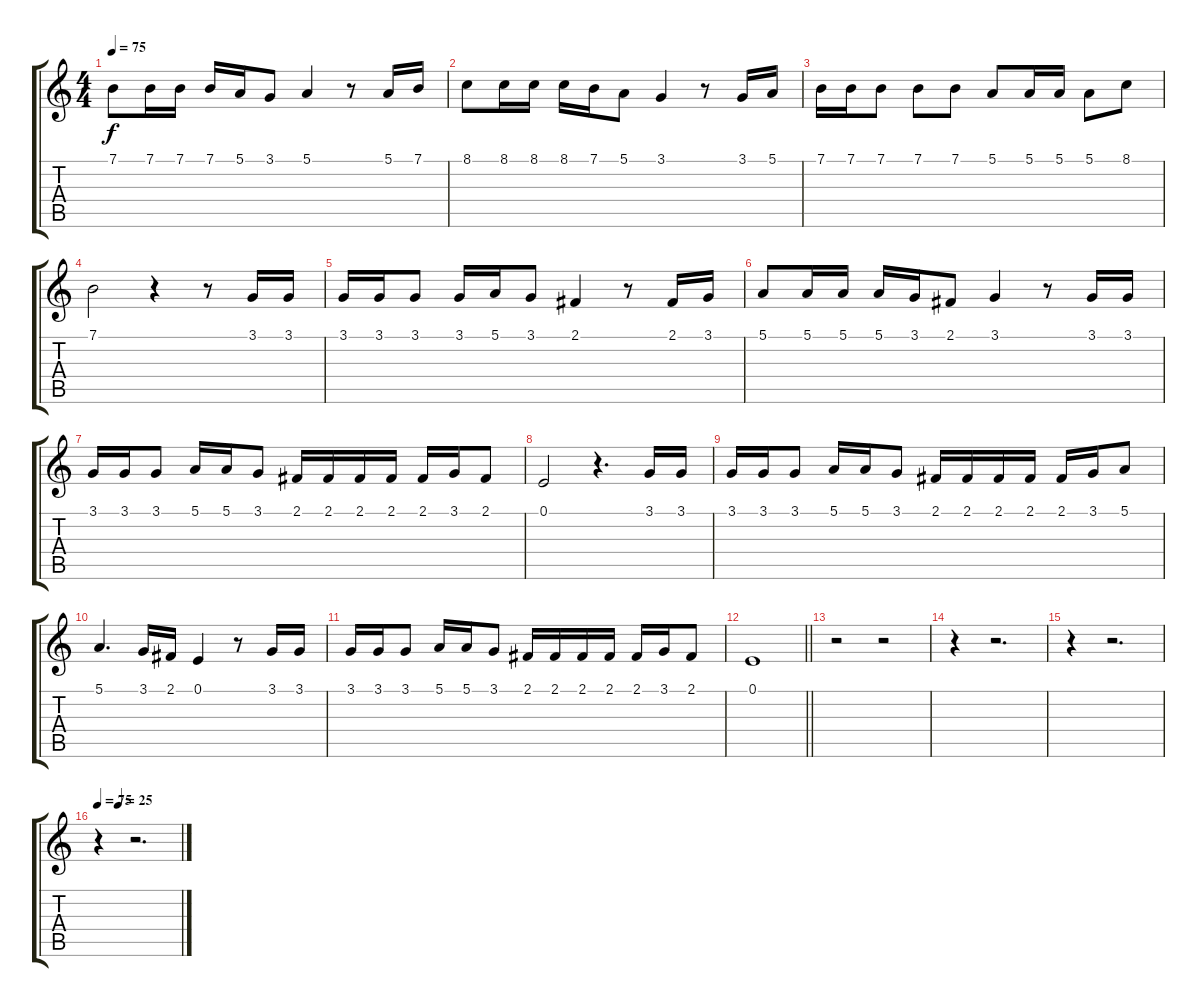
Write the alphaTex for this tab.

\track "" {instrument lead6voice}
\staff {score tabs}
\tuning (E4 B3 G3 D3 A2 E2) {hide}
\ts (4 4)
\tempo 75
\clef g2
\ks c
7.1.8{txt "" dy f} 7.1.16 7.1.16 7.1.16 5.1.16 3.1.8 5.1.4 r.8 5.1.16{txt ""} 7.1.16 |
8.1.8{txt ""} 8.1.16 8.1.16 8.1.16 7.1.16 5.1.8 3.1.4 r.8 3.1.16{txt ""} 5.1.16 |
7.1.16 7.1.16 7.1.8 7.1.8 7.1.8 5.1.8 5.1.16 5.1.16 5.1.8 8.1.8 |
7.1.2{txt ""} r.4 r.8 3.1.16{txt ""} 3.1.16 |
3.1.16 3.1.16 3.1.8 3.1.16 5.1.16 3.1.8 2.1.4 r.8 2.1.16{txt ""} 3.1.16 |
5.1.8 5.1.16 5.1.16 5.1.16 3.1.16 2.1.8 3.1.4 r.8 3.1.16{txt ""} 3.1.16 |
3.1.16{txt ""} 3.1.16 3.1.8 5.1.16 5.1.16 3.1.8 2.1.16 2.1.16 2.1.16 2.1.16 2.1.16 3.1.16 2.1.8 |
0.1.2 r.4{d} 3.1.16{txt ""} 3.1.16 |
3.1.16{txt ""} 3.1.16 3.1.8 5.1.16 5.1.16 3.1.8 2.1.16 2.1.16 2.1.16 2.1.16 2.1.16 3.1.16 5.1.8 |
5.1.4{d} 3.1.16 2.1.16 0.1.4 r.8 3.1.16 3.1.16 |
3.1.16{txt ""} 3.1.16 3.1.8 5.1.16 5.1.16 3.1.8 2.1.16 2.1.16 2.1.16 2.1.16 2.1.16 3.1.16 2.1.8 |
\barLineRight lightlight
0.1.1 |
\section ("" "")
r.2 r.2 |
r.4 r.2{d} |
r.4 r.2{d} |
\tempo 75
\tempo (25 0.25)
r.4 r.2{d}
